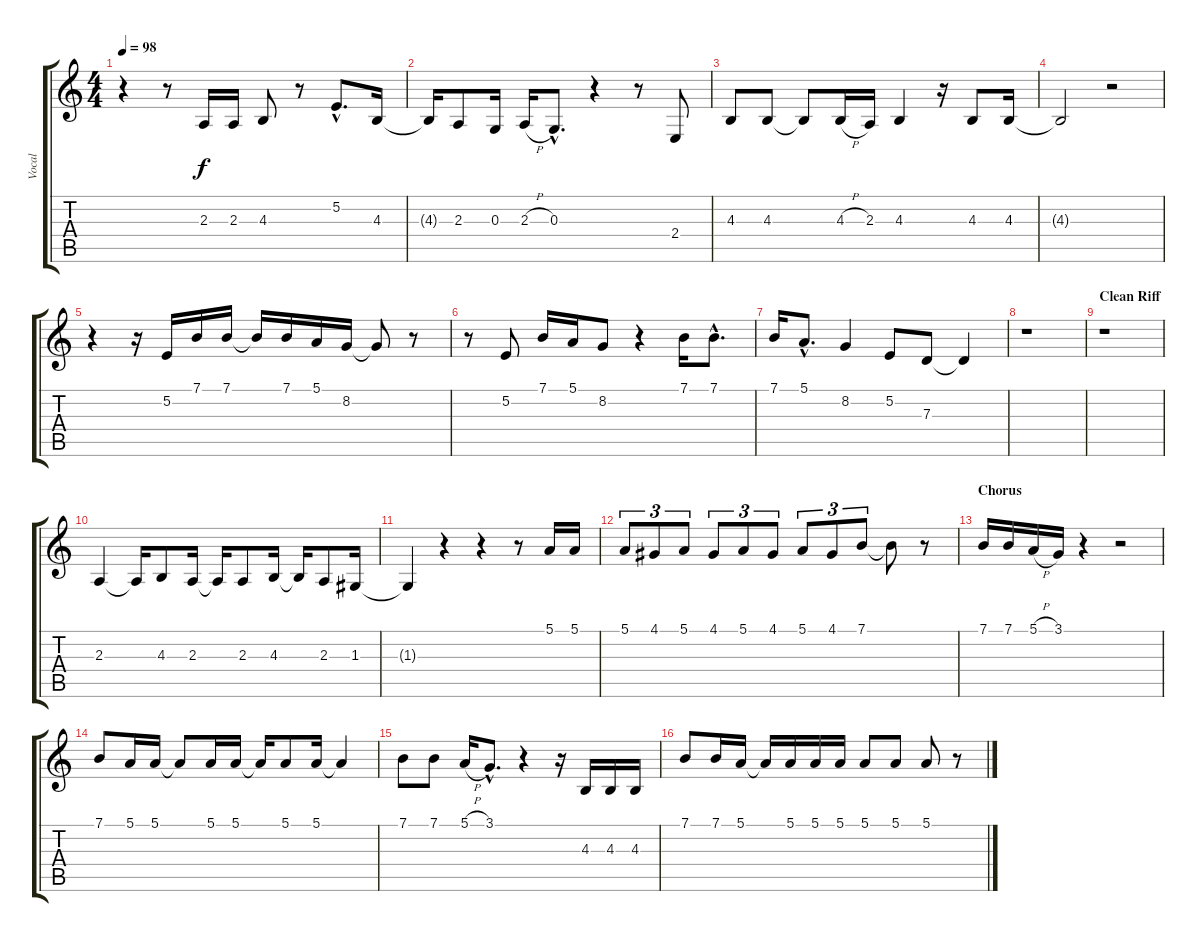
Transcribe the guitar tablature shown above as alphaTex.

\track ("Vocal" "Vocal") {instrument flute}
\staff {score tabs}
\tuning (E4 B3 G3 D3 A2 E2) {hide}
\ts (4 4)
\tempo 98
\clef g2
\ks c
r.4{dy f} r.8 2.3.16 2.3.16 4.3.8 r.8 5.2{hac}.8{d} 4.3.16 |
4.3{t}.16 2.3.8 0.3.16 2.3{h}.16 0.3{hac}.8{d} r.4 r.8 2.4.8 |
4.3.8 4.3.8 4.3{t}.8 4.3{h}.16 2.3.16 4.3.4 r.16 4.3.8 4.3.16 |
4.3{t}.2 r.2 |
r.4 r.16 5.2.16 7.1.16 7.1.16 7.1{t}.16 7.1.16 5.1.16 8.2.16 8.2{t}.8 r.8 |
r.8 5.2.8 7.1.16 5.1.16 8.2.8 r.4 7.1.16 7.1{hac}.8{d} |
7.1.16 5.1{hac}.8{d} 8.2.4 5.2.8 7.3.8 7.3{t}.4 |
r.1 |
\section ("" "Clean Riff")
r.1 |
2.3.4 2.3{t}.16 4.3.8 2.3.16 2.3{t}.16 2.3.8 4.3.16 4.3{t}.16 2.3.8 1.3.16 |
1.3{t}.4 r.4 r.4 r.8 5.1.16 5.1.16 |
5.1.8{tu (3 2)} 4.1.8{tu (3 2)} 5.1.8{tu (3 2)} 4.1.8{tu (3 2)} 5.1.8{tu (3 2)} 4.1.8{tu (3 2)} 5.1.8{tu (3 2)} 4.1.8{tu (3 2)} 7.1.8{tu (3 2)} 7.1{t}.8 r.8 |
\section ("" "Chorus")
7.1.16 7.1.16 5.1{h}.16 3.1.16 r.4 r.2 |
7.1.8 5.1.16 5.1.16 5.1{t}.8 5.1.16 5.1.16 5.1{t}.16 5.1.8 5.1.16 5.1{t}.4 |
7.1.8 7.1.8 5.1{h}.16 3.1{hac}.8{d} r.4 r.16 4.3.16 4.3.16 4.3.16 |
7.1.8 7.1.16 5.1.16 5.1{t}.16 5.1.16 5.1.16 5.1.16 5.1.8 5.1.8 5.1.8 r.8
